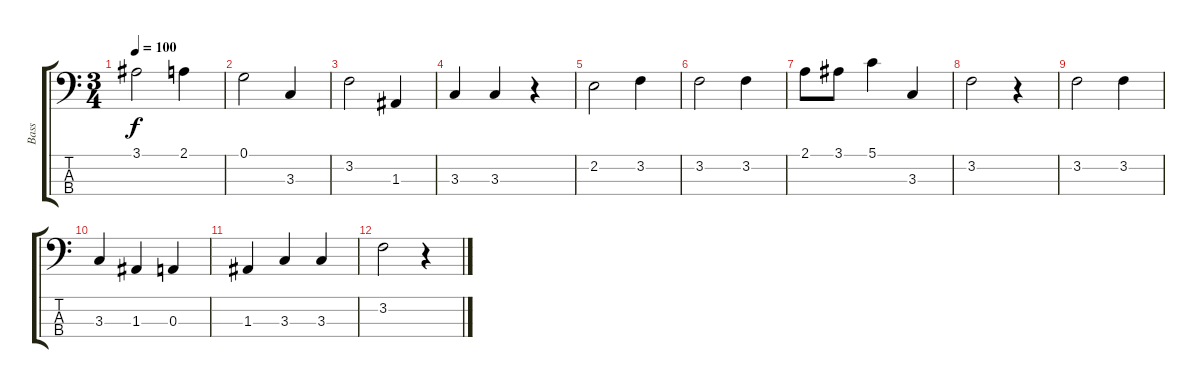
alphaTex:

\track ("Bass" "Bass") {instrument electricbassfinger}
\staff {score tabs}
\tuning (G2 D2 A1 E1) {hide}
\ts (3 4)
\tempo 100
\clef f4
\ks c
3.1.2{dy f} 2.1.4 |
0.1.2 3.3.4 |
3.2.2 1.3.4 |
3.3.4 3.3.4 r.4 |
2.2.2 3.2.4 |
3.2.2 3.2.4 |
2.1.8 3.1.8 5.1.4 3.3.4 |
3.2.2 r.4 |
3.2.2 3.2.4 |
3.3.4 1.3.4 0.3.4 |
1.3.4 3.3.4 3.3.4 |
3.2.2 r.4
